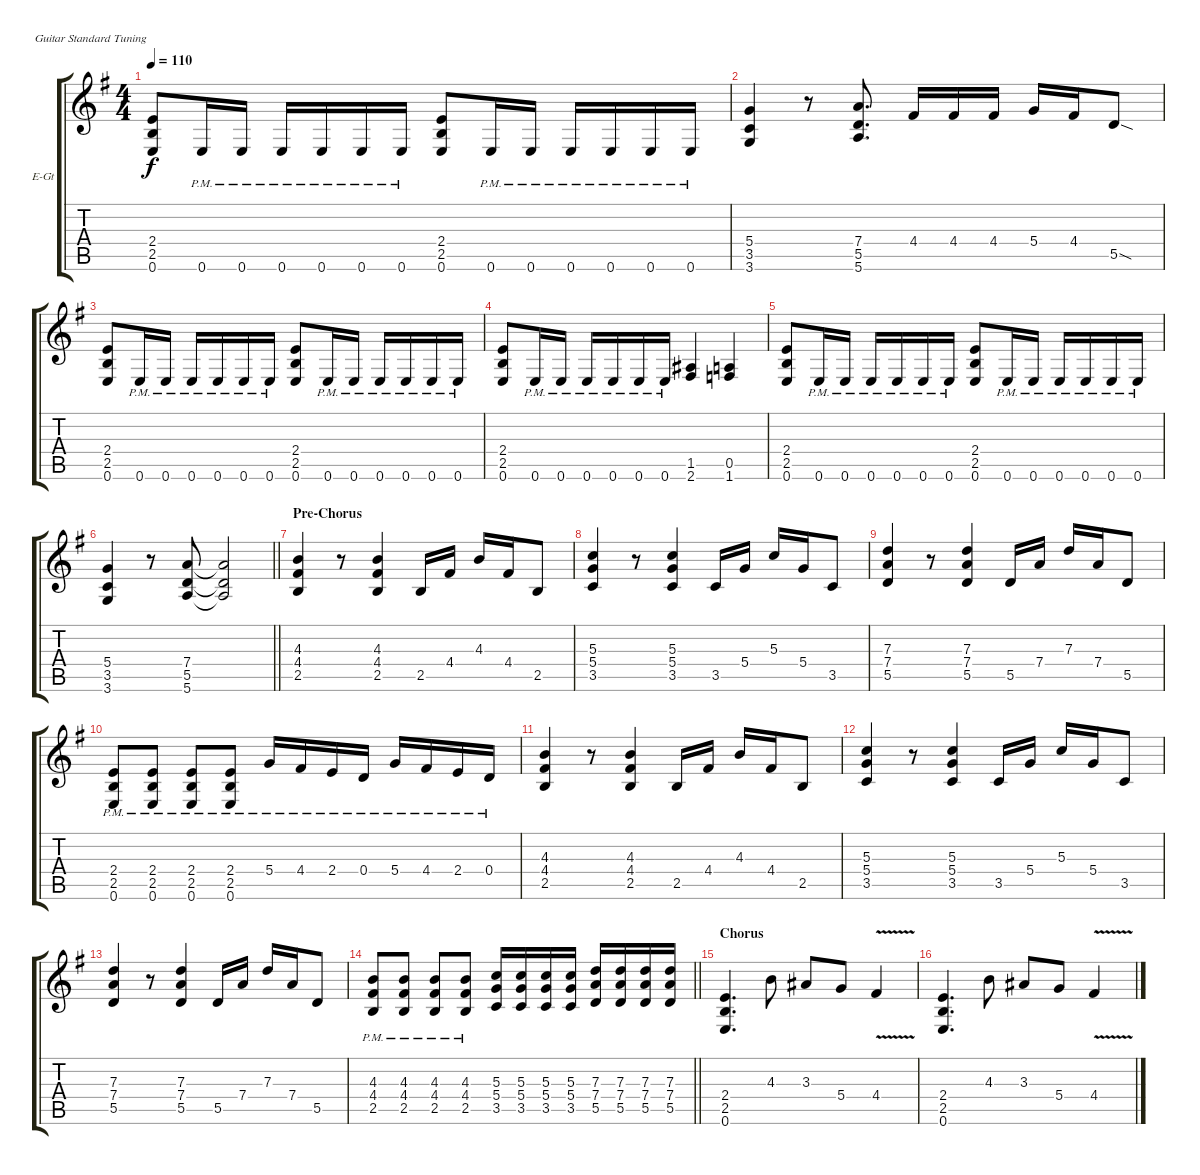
\bracketExtendMode groupsimilarinstruments
\firstSystemTrackNameOrientation horizontal
\otherSystemsTrackNameOrientation horizontal
\track ("Гитара 1" "E-Gt") {instrument distortionguitar}
\staff {score tabs}
\tuning (E4 B3 G3 D3 A2 E2)
\ts (4 4)
\tempo 110
\clef g2
\ks eminor
(2.4 2.5 0.6).8{dy f} 0.6{pm}.16 0.6{pm}.16 0.6{pm}.16 0.6{pm}.16 0.6{pm}.16 0.6{pm}.16 (2.4 2.5 0.6).8 0.6{pm}.16 0.6{pm}.16 0.6{pm}.16 0.6{pm}.16 0.6{pm}.16 0.6{pm}.16 |
(5.4 3.5 3.6).4 r.8 (7.4 5.5 5.6).8{d} 4.4.16 4.4.16 4.4.16 5.4.16 4.4.16 5.5{sod}.8 |
(2.4 2.5 0.6).8 0.6{pm}.16 0.6{pm}.16 0.6{pm}.16 0.6{pm}.16 0.6{pm}.16 0.6{pm}.16 (2.4 2.5 0.6).8 0.6{pm}.16 0.6{pm}.16 0.6{pm}.16 0.6{pm}.16 0.6{pm}.16 0.6{pm}.16 |
(2.4 2.5 0.6).8 0.6{pm}.16 0.6{pm}.16 0.6{pm}.16 0.6{pm}.16 0.6{pm}.16 0.6{pm}.16 (1.5 2.6).4 (0.5 1.6).4 |
(2.4 2.5 0.6).8 0.6{pm}.16 0.6{pm}.16 0.6{pm}.16 0.6{pm}.16 0.6{pm}.16 0.6{pm}.16 (2.4 2.5 0.6).8 0.6{pm}.16 0.6{pm}.16 0.6{pm}.16 0.6{pm}.16 0.6{pm}.16 0.6{pm}.16 |
\barLineRight lightlight
(5.4 3.5 3.6).4 r.8 (7.4 5.5 5.6).8 (7.4{t} 5.5{t} 5.6{t}).2 |
\section ("" "Pre-Chorus")
(4.4 2.5 4.3).4 r.8 (4.4 2.5 4.3).4 2.5.16 4.4.16 4.3.16 4.4.16 2.5.8 |
(5.4 3.5 5.3).4 r.8 (5.4 3.5 5.3).4 3.5.16 5.4.16 5.3.16 5.4.16 3.5.8 |
(7.4 5.5 7.3).4 r.8 (7.4 5.5 7.3).4 5.5.16 7.4.16 7.3.16 7.4.16 5.5.8 |
(2.5{pm} 0.6{pm} 2.4).8 (2.5{pm} 0.6{pm} 2.4).8 (2.5{pm} 0.6{pm} 2.4).8 (2.5{pm} 0.6{pm} 2.4).8 5.4{pm}.16 4.4{pm}.16 2.4{pm}.16 0.4{pm}.16 5.4{pm}.16 4.4{pm}.16 2.4{pm}.16 0.4{pm}.16 |
(4.4 2.5 4.3).4 r.8 (4.4 2.5 4.3).4 2.5.16 4.4.16 4.3.16 4.4.16 2.5.8 |
(5.4 3.5 5.3).4 r.8 (5.4 3.5 5.3).4 3.5.16 5.4.16 5.3.16 5.4.16 3.5.8 |
(7.4 5.5 7.3).4 r.8 (7.4 5.5 7.3).4 5.5.16 7.4.16 7.3.16 7.4.16 5.5.8 |
\barLineRight lightlight
(4.4{pm} 2.5{pm} 4.3).8 (4.4{pm} 2.5{pm} 4.3).8 (4.4{pm} 2.5{pm} 4.3).8 (4.4{pm} 2.5{pm} 4.3).8 (5.4 3.5 5.3).16 (5.4 3.5 5.3).16 (5.4 3.5 5.3).16 (5.4 3.5 5.3).16 (7.4 5.5 7.3).16 (7.4 5.5 7.3).16 (7.4 5.5 7.3).16 (7.4 5.5 7.3).16 |
\section ("" "Chorus")
(2.4 2.5 0.6).4{d} 4.3.8 3.3.8 5.4.8 4.4{v}.4 |
(2.4 2.5 0.6).4{d} 4.3.8 3.3.8 5.4.8 4.4{v}.4
